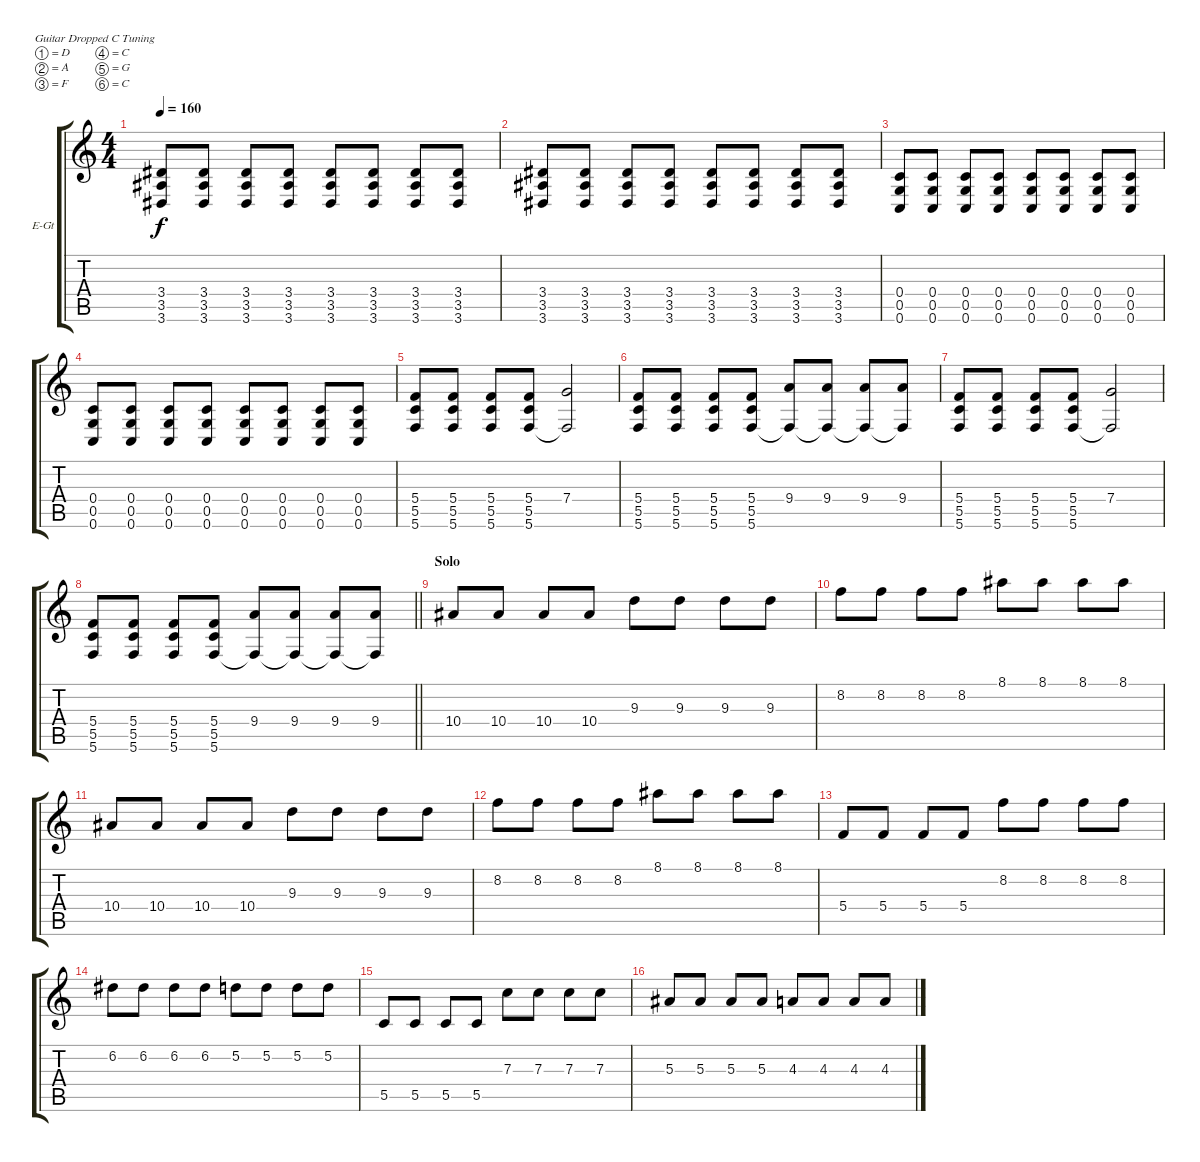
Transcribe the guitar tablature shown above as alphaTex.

\bracketExtendMode groupsimilarinstruments
\firstSystemTrackNameOrientation horizontal
\otherSystemsTrackNameOrientation horizontal
\track ("Guitar Ãàðèê" "E-Gt") {instrument distortionguitar}
\staff {score tabs}
\tuning (D4 A3 F3 C3 G2 C2)
\ts (4 4)
\tempo 160
\clef g2
\ks c
(3.4 3.5 3.6).8{dy f} (3.4 3.5 3.6).8 (3.4 3.5 3.6).8 (3.4 3.5 3.6).8 (3.4 3.5 3.6).8 (3.4 3.5 3.6).8 (3.4 3.5 3.6).8 (3.4 3.5 3.6).8 |
(3.4 3.5 3.6).8 (3.4 3.5 3.6).8 (3.4 3.5 3.6).8 (3.4 3.5 3.6).8 (3.4 3.5 3.6).8 (3.4 3.5 3.6).8 (3.4 3.5 3.6).8 (3.4 3.5 3.6).8 |
(0.4 0.5 0.6).8 (0.4 0.5 0.6).8 (0.4 0.5 0.6).8 (0.4 0.5 0.6).8 (0.4 0.5 0.6).8 (0.4 0.5 0.6).8 (0.4 0.5 0.6).8 (0.4 0.5 0.6).8 |
(0.4 0.5 0.6).8 (0.4 0.5 0.6).8 (0.4 0.5 0.6).8 (0.4 0.5 0.6).8 (0.4 0.5 0.6).8 (0.4 0.5 0.6).8 (0.4 0.5 0.6).8 (0.4 0.5 0.6).8 |
(5.4 5.5 5.6).8 (5.4 5.5 5.6).8 (5.4 5.5 5.6).8 (5.4 5.5 5.6).8 (7.4 5.6{t}).2 |
(5.4 5.5 5.6).8 (5.4 5.5 5.6).8 (5.4 5.5 5.6).8 (5.4 5.5 5.6).8 (9.4 5.6{t}).8 (9.4 5.6{t}).8 (9.4 5.6{t}).8 (9.4 5.6{t}).8 |
(5.4 5.5 5.6).8 (5.4 5.5 5.6).8 (5.4 5.5 5.6).8 (5.4 5.5 5.6).8 (7.4 5.6{t}).2 |
\barLineRight lightlight
(5.4 5.5 5.6).8 (5.4 5.5 5.6).8 (5.4 5.5 5.6).8 (5.4 5.5 5.6).8 (9.4 5.6{t}).8 (9.4 5.6{t}).8 (9.4 5.6{t}).8 (9.4 5.6{t}).8 |
\section ("" "Solo")
10.4.8 10.4.8 10.4.8 10.4.8 9.3.8 9.3.8 9.3.8 9.3.8 |
8.2.8 8.2.8 8.2.8 8.2.8 8.1.8 8.1.8 8.1.8 8.1.8 |
10.4.8 10.4.8 10.4.8 10.4.8 9.3.8 9.3.8 9.3.8 9.3.8 |
8.2.8 8.2.8 8.2.8 8.2.8 8.1.8 8.1.8 8.1.8 8.1.8 |
5.4.8 5.4.8 5.4.8 5.4.8 8.2.8 8.2.8 8.2.8 8.2.8 |
6.2.8 6.2.8 6.2.8 6.2.8 5.2.8 5.2.8 5.2.8 5.2.8 |
5.5.8 5.5.8 5.5.8 5.5.8 7.3.8 7.3.8 7.3.8 7.3.8 |
5.3.8 5.3.8 5.3.8 5.3.8 4.3.8 4.3.8 4.3.8 4.3.8
